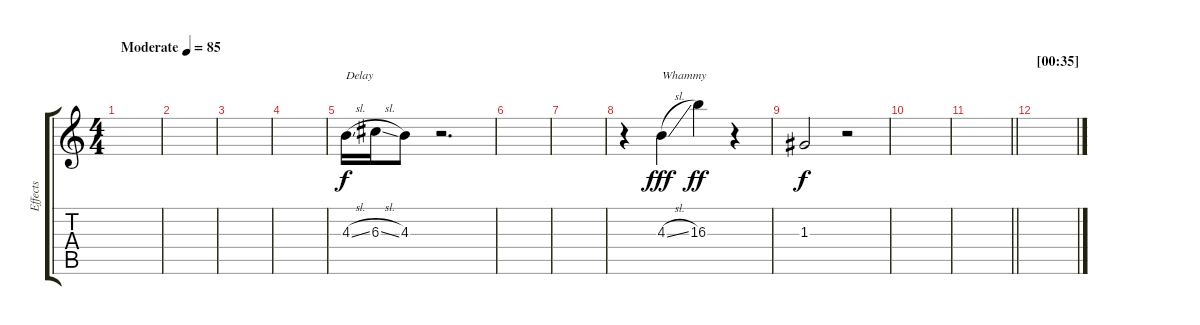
\track ("Effects" "Effects") {instrument overdrivenguitar}
\staff {score tabs}
\tuning (E4 B3 G3 D3 A2 E2) {hide}
\ts (4 4)
\tempo (85 "Moderate")
\clef g2
\ks c
|
|
|
|
4.3{sl}.16{txt "Delay"} 6.3{sl}.16 4.3.8 r.2{d} |
|
|
r.4{volume 9} 4.3{sl}.4{txt "Whammy" dy fff instrument electricguitarjazz} 16.3.4{dy ff} r.4{volume 6 instrument overdrivenguitar} |
1.3.2{dy f} r.2 |
|
\barLineRight lightlight
|
\section ("" "[00:35]")
